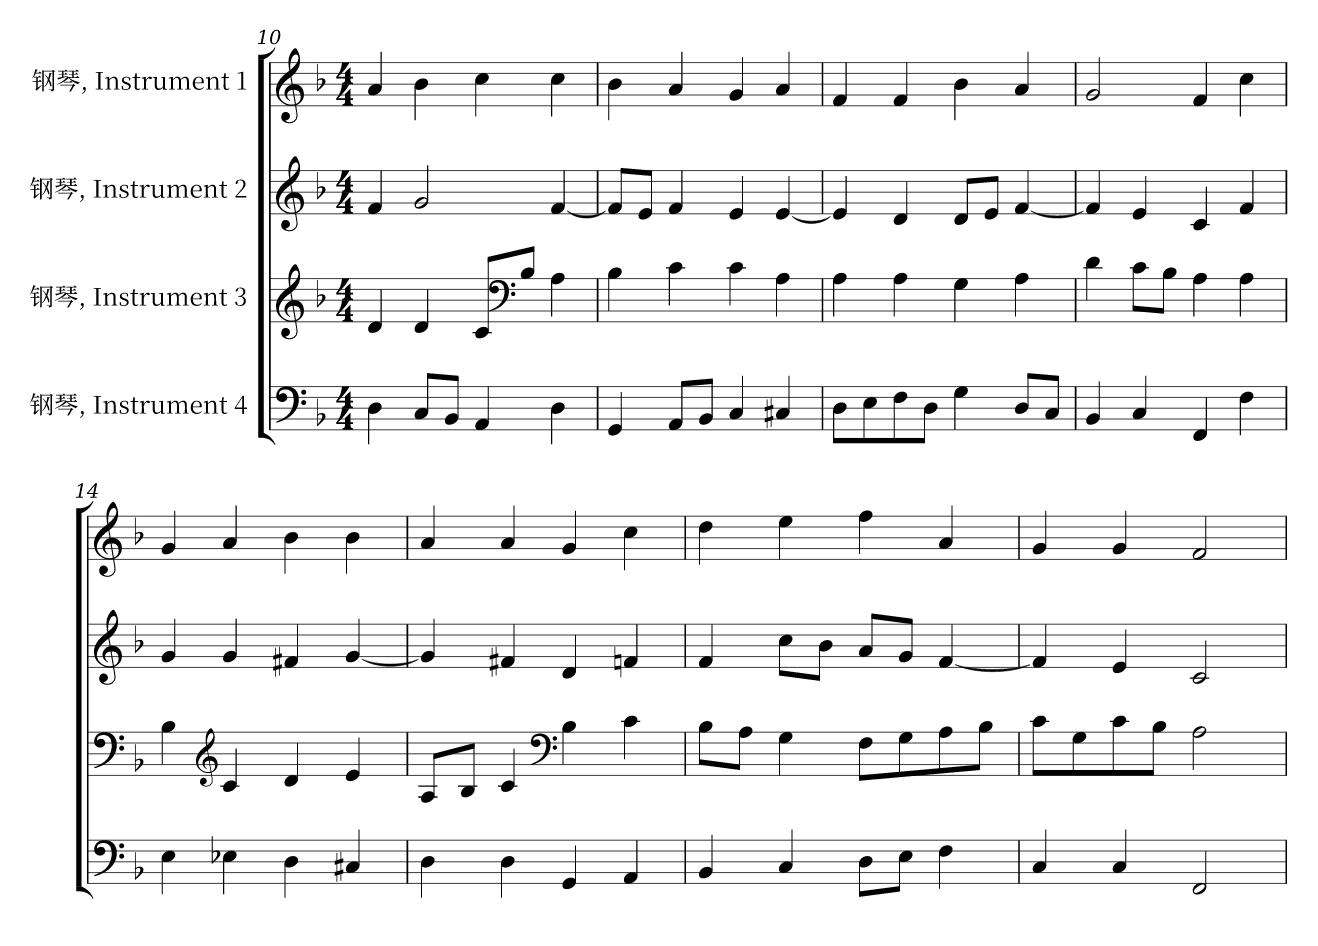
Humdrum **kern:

**kern	**kern	**kern	**kern
*part4	*part3	*part2	*part1
*staff4	*staff3	*staff2	*staff1
*I"钢琴, Instrument 4	*I"钢琴, Instrument 3	*I"钢琴, Instrument 2	*I"钢琴, Instrument 1
*clefF4	*clefG2	*clefG2	*clefG2
*k[b-]	*k[b-]	*k[b-]	*k[b-]
*M4/4	*M4/4	*M4/4	*M4/4
=10	=10	=10	=10
4D\	4d/	4f/	4a/
8C/L	4d/	2g/	4b-\
8BB-/J	.	.	.
4AA/	8c/L	.	4cc\
*	*clefF4	*	*
.	8B-/J	.	.
4D\	4A\	[4f/	4cc\
!!LO:LB:g=z
=11	=11	=11	=11
4GG/	4B-\	8f/L]	4b-\
.	.	8e/J	.
8AA/L	4c\	4f/	4a/
8BB-/J	.	.	.
4C/	4c\	4e/	4g/
4C#X/	4A\	[4e/	4a/
=12	=12	=12	=12
8D\L	4A\	4e/]	4f/
8E\	.	.	.
8F\	4A\	4d/	4f/
8D\J	.	.	.
4G\	4G\	8d/L	4b-\
.	.	8e/J	.
8D/L	4A\	[4f/	4a/
8C/J	.	.	.
=13	=13	=13	=13
4BB-/	4d\	4f/]	2g/
4C/	8c\L	4e/	.
.	8B-\J	.	.
4FF/	4A\	4c/	4f/
4F\	4A\	4f/	4cc\
=14	=14	=14	=14
4E\	4B-\	4g/	4g/
*	*clefG2	*	*
4E-X\	4c/	4g/	4a/
4D\	4d/	4f#X/	4b-\
4C#X/	4e/	[4g/	4b-\
=15	=15	=15	=15
4D\	8A/L	4g/]	4a/
.	8B-/J	.	.
4D\	4c/	4f#X/	4a/
*	*clefF4	*	*
4GG/	4B-\	4d/	4g/
4AA/	4c\	4fn/	4cc\
!!LO:PB:g=z
=16	=16	=16	=16
4BB-/	8B-\L	4f/	4dd\
.	8A\J	.	.
4C/	4G\	8cc\L	4ee\
.	.	8b-\J	.
8D\L	8F\L	8a/L	4ff\
8E\J	8G\	8g/J	.
4F\	8A\	[4f/	4a/
.	8B-\J	.	.
=17	=17	=17	=17
4C/	8c\L	4f/]	4g/
.	8G\	.	.
4C/	8c\	4e/	4g/
.	8B-\J	.	.
2FF/	2A\	2c/	2f/
=	=	=	=
*-	*-	*-	*-
